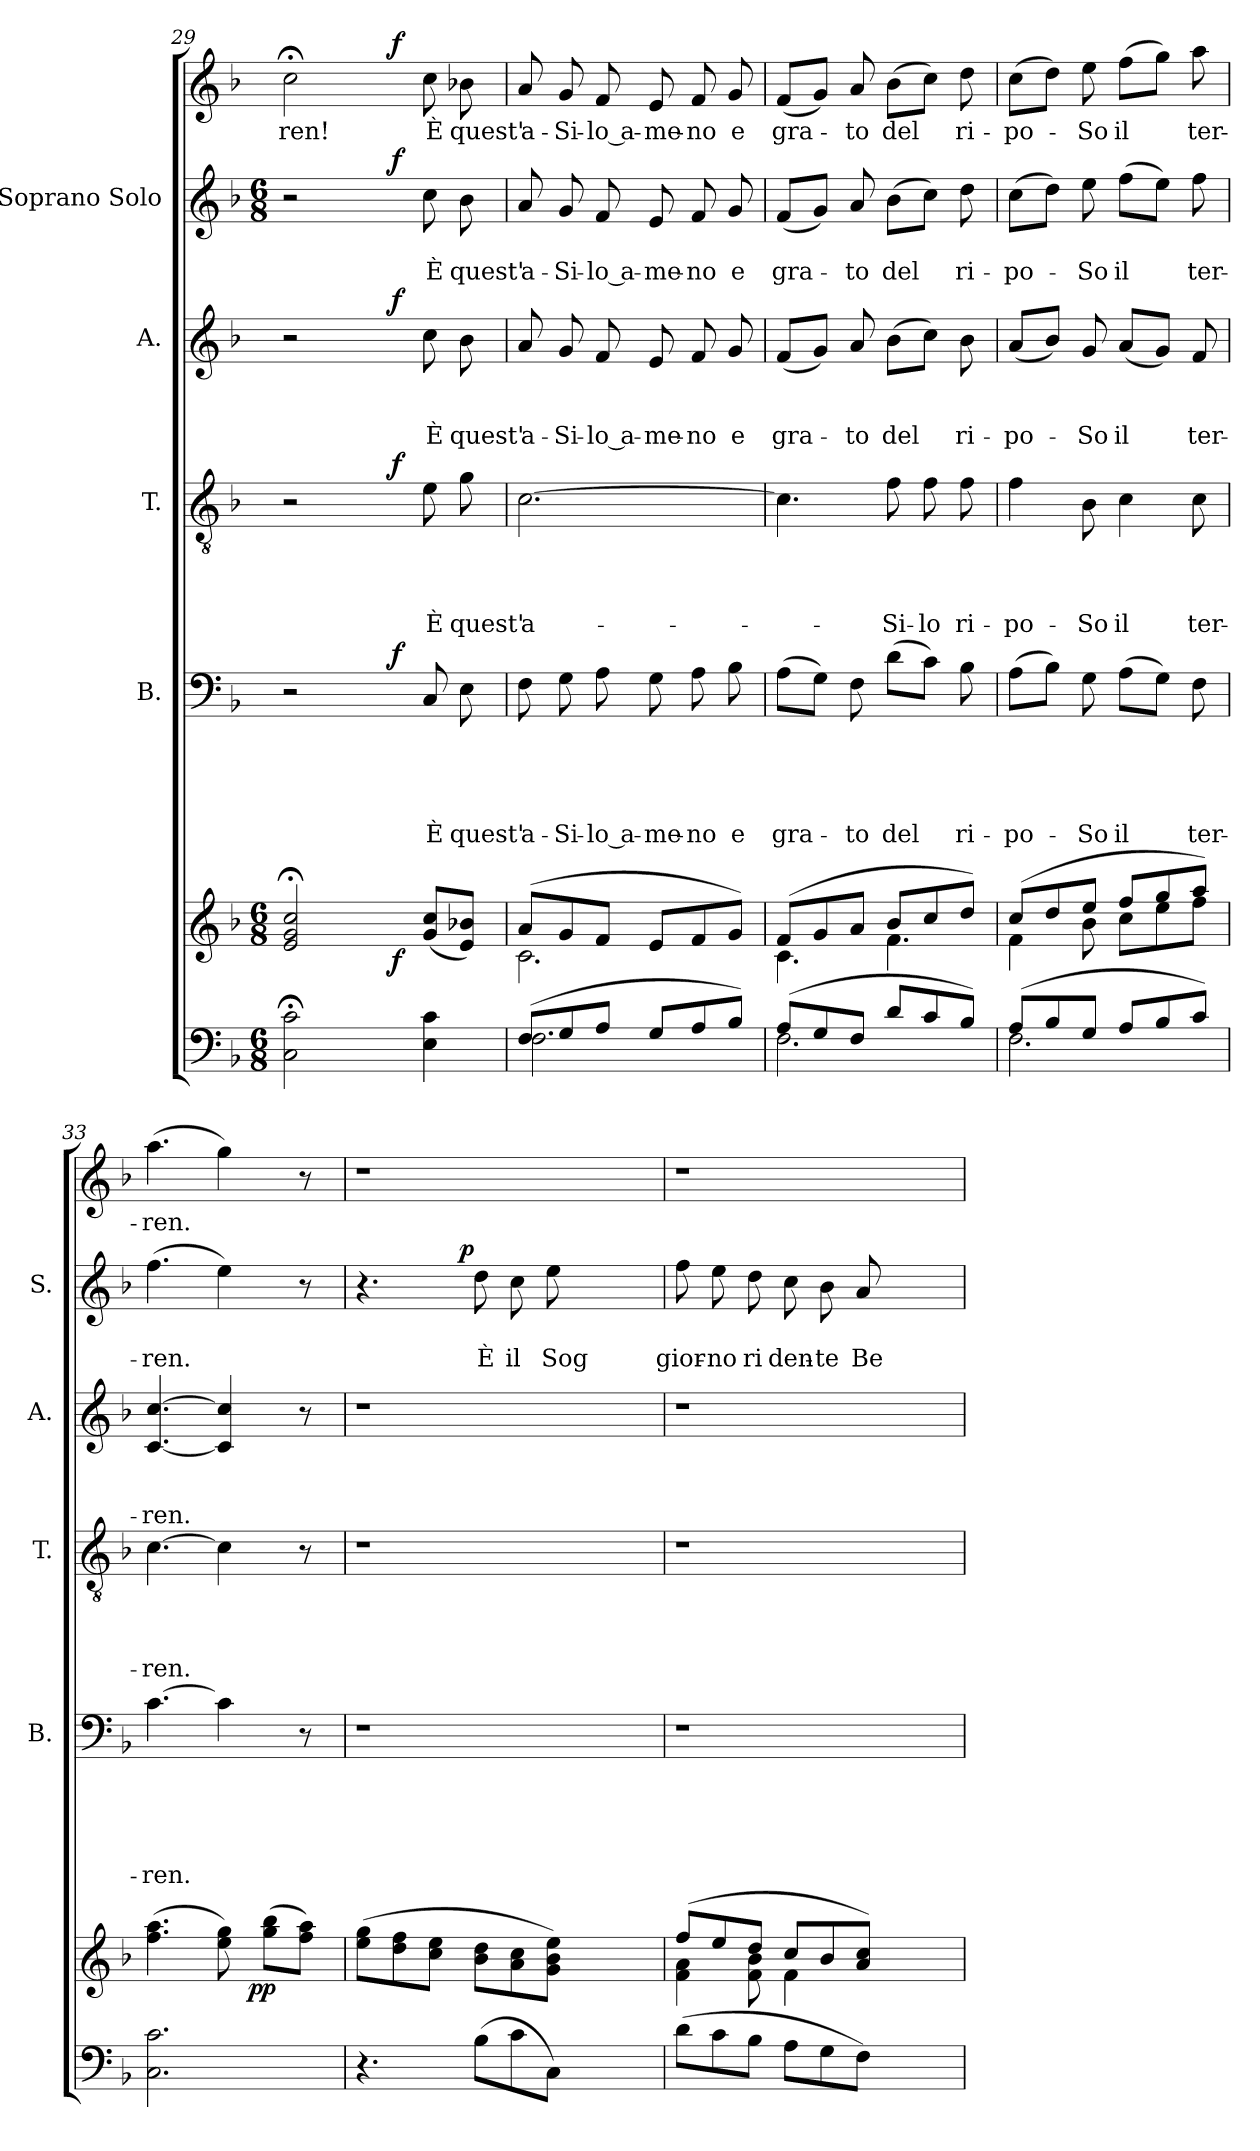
**kern	**kern	**dynam	**kern	**text	**text	**text	**text	**text	**dynam	**kern	**text	**text	**text	**text	**dynam	**kern	**text	**text	**text	**dynam	**kern	**text	**text	**dynam	**kern	**text	**dynam
*part7	*part6	*part6	*part5	*part5	*part5	*part5	*part5	*part5	*part5	*part4	*part4	*part4	*part4	*part4	*part4	*part3	*part3	*part3	*part3	*part3	*part2	*part2	*part2	*part2	*part1	*part1	*part1
*staff7	*staff6	*staff6	*staff5	*staff5	*staff5	*staff5	*staff5	*staff5	*staff5	*staff4	*staff4	*staff4	*staff4	*staff4	*staff4	*staff3	*staff3	*staff3	*staff3	*staff3	*staff2	*staff2	*staff2	*staff2	*staff1	*staff1	*staff1
*	*	*	*I"B.	*	*	*	*	*	*	*I"T.	*	*	*	*	*	*I"A.	*	*	*	*	*I"Soprano Solo	*	*	*	*	*	*
*	*	*	*I'B.	*	*	*	*	*	*	*I'T.	*	*	*	*	*	*I'A.	*	*	*	*	*I'S.	*	*	*	*	*	*
!!LO:PB:g=z
*clefF4	*clefG2	*	*clefF4	*	*	*	*	*	*	*clefGv2	*	*	*	*	*	*clefG2	*	*	*	*	*clefG2	*	*	*	*clefG2	*	*
*k[b-]	*k[b-]	*	*k[b-]	*	*	*	*	*	*	*k[b-]	*	*	*	*	*	*k[b-]	*	*	*	*	*k[b-]	*	*	*	*k[b-]	*	*
*F:	*F:	*	*F:	*	*	*	*	*	*	*F:	*	*	*	*	*	*F:	*	*	*	*	*F:	*	*	*	*F:	*	*
*M6/8	*M6/8	*	*	*	*	*	*	*	*	*	*	*	*	*	*	*	*	*	*	*	*M6/8	*	*	*	*	*	*
=29	=29	=29	=29	=29	=29	=29	=29	=29	=29	=29	=29	=29	=29	=29	=29	=29	=29	=29	=29	=29	=29	=29	=29	=29	=29	=29	=29
!	!	!	!	!	!	!	!	!	!	!	!	!	!	!	!	!	!	!	!	!	!	!	!	!	!	!LO:LY:b	!
*	*^	*	*^	*	*	*	*	*	*	*^	*	*	*	*	*	*^	*	*	*	*	*^	*	*	*	*^	*	*
2C\;< 2c\;<	2e/; 2g/; 2cc/;	4ryy	.	2r	4ryy	.	.	.	.	.	.	2r	4ryy	.	.	.	.	.	2r	4ryy	.	.	.	.	2r	4ryy	.	.	.	2cc;<\	4ryy	ren!	.
.	.	8ryy	.	.	8ryy	.	.	.	.	.	.	.	8ryy	.	.	.	.	.	.	8ryy	.	.	.	.	.	8ryy	.	.	.	.	8ryy	.	.
.	.	32ryy	.	.	32ryy	.	.	.	.	.	.	.	32ryy	.	.	.	.	.	.	32ryy	.	.	.	.	.	32ryy	.	.	.	.	32ryy	.	.
!	!	!	!LO:DY:b	!	!	!	!	!	!	!	!LO:DY:a	!	!	!	!	!	!	!LO:DY:a	!	!	!	!	!	!LO:DY:a	!	!	!	!	!LO:DY:a	!	!	!	!LO:DY:a
.	.	4ryy	f	.	4ryy	.	.	.	.	.	f	.	4ryy	.	.	.	.	f	.	4ryy	.	.	.	f	.	4ryy	.	.	f	.	4ryy	.	f
!	!	!	!	!	!	!	!	!	!	!LO:LY:b	!	!	!	!	!	!	!LO:LY:b	!	!	!	!	!	!LO:LY:b	!	!	!	!	!LO:LY:b	!	!	!	!LO:LY:b	!
4E\ 4c\	(<8g/ 8cc/L	.	.	8C/	.	.	.	.	.	È	.	8e\	.	.	.	.	È	.	8cc\	.	.	.	È	.	8cc\	.	.	-È	.	8cc\	.	È	.
!	!	!	!	!	!	!	!	!	!	!LO:LY:b	!	!	!	!	!	!	!LO:LY:b	!	!	!	!	!	!LO:LY:b	!	!	!	!	!LO:LY:b	!	!	!	!LO:LY:b	!
.	8e/ 8b-X/J)	.	.	8E\	.	.	.	.	.	quest'	.	8g\	.	.	.	.	quest'	.	8b-\	.	.	.	quest'	.	8b-\	.	.	quest'	.	8b-X\	.	quest'	.
.	.	16.ryy	.	.	16.ryy	.	.	.	.	.	.	.	16.ryy	.	.	.	.	.	.	16.ryy	.	.	.	.	.	16.ryy	.	.	.	.	16.ryy	.	.
=30	=30	=30	=30	=30	=30	=30	=30	=30	=30	=30	=30	=30	=30	=30	=30	=30	=30	=30	=30	=30	=30	=30	=30	=30	=30	=30	=30	=30	=30	=30	=30	=30	=30
*^	*	*	*	*	*	*	*	*	*	*	*	*	*	*	*	*	*	*	*	*	*	*	*	*	*	*	*	*	*	*	*	*	*
!	!	!	!	!	!	!	!	!	!	!	!LO:LY:b	!	!	!	!	!	!	!LO:LY:b	!	!	!	!	!	!LO:LY:b	!	!	!	!	!LO:LY:b	!	!	!	!LO:LY:b	!
*	*	*	*	*	*v	*v	*	*	*	*	*	*	*	*	*	*	*	*	*	*v	*v	*	*	*	*	*v	*v	*	*	*	*v	*v	*	*
*	*	*	*	*	*	*	*	*	*	*	*	*v	*v	*	*	*	*	*	*	*	*	*	*	*	*	*	*	*	*	*
(>8F/L	2.F\	(>8a/L	2.c\	.	8F\	.	.	.	.	a-	.	[>2.c\	.	.	.	a-	.	8a/	.	.	a-	.	8a/	.	a-	.	8a/	a-	.
!	!	!	!	!	!	!	!	!	!	!LO:LY:b	!	!	!	!	!	!	!	!	!	!	!LO:LY:b	!	!	!	!LO:LY:b	!	!	!LO:LY:b	!
8G/	.	8g/	.	.	8G\	.	.	.	.	-Si-	.	.	.	.	.	.	.	8g/	.	.	-Si-	.	8g/	.	-Si-	.	8g/	-Si-	.
!	!	!	!	!	!	!	!	!	!	!LO:LY:b:rj	!	!	!	!	!	!	!	!	!	!	!LO:LY:b:rj	!	!	!	!LO:LY:b:rj	!	!	!LO:LY:b:rj	!
8A/J	.	8f/J	.	.	8A\	.	.	.	.	-lo a-	.	.	.	.	.	.	.	8f/	.	.	-lo a-	.	8f/	.	-lo a-	.	8f/	-lo a-	.
!	!	!	!	!	!	!	!	!	!	!LO:LY:b:rj	!	!	!	!	!	!	!	!	!	!	!LO:LY:b:rj	!	!	!	!LO:LY:b:rj	!	!	!LO:LY:b:rj	!
8G/L	.	8e/L	.	.	8G\	.	.	.	.	-me-	.	.	.	.	.	.	.	8e/	.	.	-me-	.	8e/	.	-me-	.	8e/	-me-	.
!	!	!	!	!	!	!	!	!	!	!LO:LY:b:rj	!	!	!	!	!	!	!	!	!	!	!LO:LY:b:rj	!	!	!	!LO:LY:b:rj	!	!	!LO:LY:b:rj	!
8A/	.	8f/	.	.	8A\	.	.	.	.	-no	.	.	.	.	.	.	.	8f/	.	.	-no	.	8f/	.	-no	.	8f/	-no	.
!	!	!	!	!	!	!	!	!	!	!LO:LY:b	!	!	!	!	!	!	!	!	!	!	!LO:LY:b	!	!	!	!LO:LY:b	!	!	!LO:LY:b	!
8B-/J)	.	8g/J)	.	.	8B-\	.	.	.	.	e	.	.	.	.	.	.	.	8g/	.	.	e	.	8g/	.	e	.	8g/	e	.
=31	=31	=31	=31	=31	=31	=31	=31	=31	=31	=31	=31	=31	=31	=31	=31	=31	=31	=31	=31	=31	=31	=31	=31	=31	=31	=31	=31	=31	=31
!	!	!	!	!	!	!	!	!	!	!LO:LY:b	!	!	!	!	!	!	!	!	!	!	!LO:LY:b	!	!	!	!LO:LY:b	!	!	!LO:LY:b	!
(>8A/L	2.F\	(>8f/L	4.c\	.	(>8A\L	.	.	.	.	gra-	.	4.c\]	.	.	.	.	.	(<8f/L	.	.	gra-	.	(<8f/L	.	gra-	.	(<8f/L	gra-	.
8G/	.	8g/	.	.	8G\J)	.	.	.	.	.	.	.	.	.	.	.	.	8g/J)	.	.	.	.	8g/J)	.	.	.	8g/J)	.	.
!	!	!	!	!	!	!	!	!	!	!LO:LY:b	!	!	!	!	!	!	!	!	!	!	!LO:LY:b	!	!	!	!LO:LY:b	!	!	!LO:LY:b	!
8F/J	.	8a/J	.	.	8F\	.	.	.	.	-to	.	.	.	.	.	.	.	8a/	.	.	-to	.	8a/	.	-to	.	8a/	-to	.
!	!	!	!	!	!	!	!	!	!	!LO:LY:b	!	!	!	!	!	!LO:LY:b	!	!	!	!	!LO:LY:b	!	!	!	!LO:LY:b	!	!	!LO:LY:b	!
8d/L	.	8b-/L	4.f\	.	(>8d\L	.	.	.	.	del	.	8f\	.	.	.	-Si-	.	(>8b-\L	.	.	del	.	(>8b-\L	.	del	.	(>8b-\L	del	.
!	!	!	!	!	!	!	!	!	!	!	!	!	!	!	!	!LO:LY:b:rj	!	!	!	!	!	!	!	!	!	!	!	!	!
8c/	.	8cc/	.	.	8c\J)	.	.	.	.	.	.	8f\	.	.	.	-lo	.	8cc\J)	.	.	.	.	8cc\J)	.	.	.	8cc\J)	.	.
!	!	!	!	!	!	!	!	!	!	!LO:LY:b	!	!	!	!	!	!LO:LY:b	!	!	!	!	!LO:LY:b	!	!	!	!LO:LY:b	!	!	!LO:LY:b	!
8B-/J)	.	8dd/J)	.	.	8B-\	.	.	.	.	ri-	.	8f\	.	.	.	ri-	.	8b-\	.	.	ri-	.	8dd\	.	ri-	.	8dd\	ri-	.
=32	=32	=32	=32	=32	=32	=32	=32	=32	=32	=32	=32	=32	=32	=32	=32	=32	=32	=32	=32	=32	=32	=32	=32	=32	=32	=32	=32	=32	=32
!	!	!	!	!	!	!	!	!	!	!LO:LY:b	!	!	!	!	!	!LO:LY:b	!	!	!	!	!LO:LY:b	!	!	!	!LO:LY:b	!	!	!LO:LY:b	!
(>8A/L	2.F\	(>8cc/L	4f\	.	(>8A\L	.	.	.	.	-po-	.	4f\	.	.	.	-po-	.	(<8a/L	.	.	-po-	.	(>8cc\L	.	-po-	.	(>8cc\L	-po-	.
8B-/	.	8dd/	.	.	8B-\J)	.	.	.	.	.	.	.	.	.	.	.	.	8b-/J)	.	.	.	.	8dd\J)	.	.	.	8dd\J)	.	.
!	!	!	!	!	!	!	!	!	!	!LO:LY:b	!	!	!	!	!	!LO:LY:b	!	!	!	!	!LO:LY:b	!	!	!	!LO:LY:b	!	!	!LO:LY:b	!
8G/J	.	8ee/J	8b-\	.	8G\	.	.	.	.	-So	.	8B-\	.	.	.	-So	.	8g/	.	.	-So	.	8ee\	.	-So	.	8ee\	-So	.
!	!	!	!	!	!	!	!	!	!	!LO:LY:b	!	!	!	!	!	!LO:LY:b	!	!	!	!	!LO:LY:b	!	!	!	!LO:LY:b	!	!	!LO:LY:b	!
8A/L	.	8ff/L	8cc\L	.	(>8A\L	.	.	.	.	il	.	4c\	.	.	.	il	.	(<8a/L	.	.	il	.	(>8ff\L	.	il	.	(>8ff\L	il	.
8B-/	.	8gg/	8ee\	.	8G\J)	.	.	.	.	.	.	.	.	.	.	.	.	8g/J)	.	.	.	.	8ee\J)	.	.	.	8gg\J)	.	.
!	!	!	!	!	!	!	!	!	!	!LO:LY:b	!	!	!	!	!	!LO:LY:b	!	!	!	!	!LO:LY:b	!	!	!	!LO:LY:b	!	!	!LO:LY:b	!
8c/J)	.	8aa/J)	8ff\J	.	8F\	.	.	.	.	ter-	.	8c\	.	.	.	ter-	.	8f/	.	.	ter-	.	8ff\	.	ter-	.	8aa\	ter-	.
*v	*v	*	*	*	*	*	*	*	*	*	*	*	*	*	*	*	*	*	*	*	*	*	*	*	*	*	*	*	*
=33	=33	=33	=33	=33	=33	=33	=33	=33	=33	=33	=33	=33	=33	=33	=33	=33	=33	=33	=33	=33	=33	=33	=33	=33	=33	=33	=33	=33
!	!	!	!	!	!	!	!	!	!LO:LY:b	!	!	!	!	!	!LO:LY:b	!	!	!	!	!LO:LY:b	!	!	!	!LO:LY:b	!	!	!LO:LY:b	!
2.C\ 2.c\	(>4.ff\ 4.aa\	4...ryy	.	[>4.c\	.	.	.	.	-ren.	.	[>4.c\	.	.	.	-ren.	.	[<4.c/ [>4.cc/	.	.	-ren.	.	(>4.ff\	.	-ren.	.	(>4.aa\	-ren.	.
.	8ee\ 8gg\)	.	.	4c\]	.	.	.	.	.	.	4c\]	.	.	.	.	.	4c/] 4cc/]	.	.	.	.	4ee\)	.	.	.	4gg\)	.	.
!	!	!	!LO:DY:b	!	!	!	!	!	!	!	!	!	!	!	!	!	!	!	!	!	!	!	!	!	!	!	!	!
.	.	4ryy	pp	.	.	.	.	.	.	.	.	.	.	.	.	.	.	.	.	.	.	.	.	.	.	.	.	.
.	(>8gg\ 8bb-\L	.	.	.	.	.	.	.	.	.	.	.	.	.	.	.	.	.	.	.	.	.	.	.	.	.	.	.
.	8ff\ 8aa\J)	.	.	8r	.	.	.	.	.	.	8r	.	.	.	.	.	8r	.	.	.	.	8r	.	.	.	8r	.	.
.	.	32ryy	.	.	.	.	.	.	.	.	.	.	.	.	.	.	.	.	.	.	.	.	.	.	.	.	.	.
*	*v	*v	*	*	*	*	*	*	*	*	*	*	*	*	*	*	*	*	*	*	*	*	*	*	*	*	*	*
!!LO:LB:g=z
=34	=34	=34	=34	=34	=34	=34	=34	=34	=34	=34	=34	=34	=34	=34	=34	=34	=34	=34	=34	=34	=34	=34	=34	=34	=34	=34	=34
*	*	*	*	*	*	*	*	*	*	*	*	*	*	*	*	*	*	*	*	*	*^	*	*	*	*	*	*
4.r	(>8ee\ 8gg\L	.	1r	.	.	.	.	.	.	1r	.	.	.	.	.	1r	.	.	.	.	4.r	4ryy	.	.	.	1r	.	.
.	8dd\ 8ff\	.	.	.	.	.	.	.	.	.	.	.	.	.	.	.	.	.	.	.	.	.	.	.	.	.	.	.
.	8cc\ 8ee\J	.	.	.	.	.	.	.	.	.	.	.	.	.	.	.	.	.	.	.	.	16.ryy	.	.	.	.	.	.
!	!	!	!	!	!	!	!	!	!	!	!	!	!	!	!	!	!	!	!	!	!	!	!	!	!LO:DY:a	!	!	!
.	.	.	.	.	.	.	.	.	.	.	.	.	.	.	.	.	.	.	.	.	.	2ryy	.	.	p	.	.	.
!	!	!	!	!	!	!	!	!	!	!	!	!	!	!	!	!	!	!	!	!	!	!	!	!LO:LY:b	!	!	!	!
(>8B-\L	8b-\ 8dd\L	.	.	.	.	.	.	.	.	.	.	.	.	.	.	.	.	.	.	.	8dd\	.	.	È	.	.	.	.
!	!	!	!	!	!	!	!	!	!	!	!	!	!	!	!	!	!	!	!	!	!	!	!	!LO:LY:b	!	!	!	!
8c\	8a\ 8cc\	.	.	.	.	.	.	.	.	.	.	.	.	.	.	.	.	.	.	.	8cc\	.	.	il	.	.	.	.
!	!	!	!	!	!	!	!	!	!	!	!	!	!	!	!	!	!	!	!	!	!	!	!	!LO:LY:b	!	!	!	!
8C\J)	8g\ 8b-\ 8ee\J)	.	.	.	.	.	.	.	.	.	.	.	.	.	.	.	.	.	.	.	8ee\	.	.	Sog	.	.	.	.
4ryy	4ryy	.	.	.	.	.	.	.	.	.	.	.	.	.	.	.	.	.	.	.	4ryy	.	.	.	.	.	.	.
.	.	.	.	.	.	.	.	.	.	.	.	.	.	.	.	.	.	.	.	.	.	8ryy	.	.	.	.	.	.
.	.	.	.	.	.	.	.	.	.	.	.	.	.	.	.	.	.	.	.	.	.	32ryy	.	.	.	.	.	.
=35	=35	=35	=35	=35	=35	=35	=35	=35	=35	=35	=35	=35	=35	=35	=35	=35	=35	=35	=35	=35	=35	=35	=35	=35	=35	=35	=35	=35
*	*^	*	*	*	*	*	*	*	*	*	*	*	*	*	*	*	*	*	*	*	*	*	*	*	*	*	*	*
!	!	!	!	!	!	!	!	!	!	!	!	!	!	!	!	!	!	!	!	!	!	!	!	!	!LO:LY:b	!	!	!	!
*	*	*	*	*	*	*	*	*	*	*	*	*	*	*	*	*	*	*	*	*	*	*v	*v	*	*	*	*	*	*
(>8d\L	(>8ff/L	4f\ 4a\	.	1r	.	.	.	.	.	.	1r	.	.	.	.	.	1r	.	.	.	.	8ff\	.	gior-	.	1r	.	.
!	!	!	!	!	!	!	!	!	!	!	!	!	!	!	!	!	!	!	!	!	!	!	!	!LO:LY:b:rj	!	!	!	!
8c\	8ee/	.	.	.	.	.	.	.	.	.	.	.	.	.	.	.	.	.	.	.	.	8ee\	.	-no	.	.	.	.
!	!	!	!	!	!	!	!	!	!	!	!	!	!	!	!	!	!	!	!	!	!	!	!	!LO:LY:b	!	!	!	!
8B-\J	8dd/J	8f\ 8b-\	.	.	.	.	.	.	.	.	.	.	.	.	.	.	.	.	.	.	.	8dd\	.	ri	.	.	.	.
!	!	!	!	!	!	!	!	!	!	!	!	!	!	!	!	!	!	!	!	!	!	!	!	!LO:LY:b	!	!	!	!
8A\L	8cc/L	4f\	.	.	.	.	.	.	.	.	.	.	.	.	.	.	.	.	.	.	.	8cc\	.	den-	.	.	.	.
!	!	!	!	!	!	!	!	!	!	!	!	!	!	!	!	!	!	!	!	!	!	!	!	!LO:LY:b:rj	!	!	!	!
8G\	8b-/	.	.	.	.	.	.	.	.	.	.	.	.	.	.	.	.	.	.	.	.	8b-\	.	-te	.	.	.	.
!	!	!	!	!	!	!	!	!	!	!	!	!	!	!	!	!	!	!	!	!	!	!	!	!LO:LY:b	!	!	!	!
8F\J)	8a/ 8cc/J)	4ryy	.	.	.	.	.	.	.	.	.	.	.	.	.	.	.	.	.	.	.	8a/	.	Be-	.	.	.	.
4ryy	4ryy	.	.	.	.	.	.	.	.	.	.	.	.	.	.	.	.	.	.	.	.	4ryy	.	.	.	.	.	.
.	.	8ryy	.	.	.	.	.	.	.	.	.	.	.	.	.	.	.	.	.	.	.	.	.	.	.	.	.	.
*	*v	*v	*	*	*	*	*	*	*	*	*	*	*	*	*	*	*	*	*	*	*	*	*	*	*	*	*	*
=	=	=	=	=	=	=	=	=	=	=	=	=	=	=	=	=	=	=	=	=	=	=	=	=	=	=	=
*-	*-	*-	*-	*-	*-	*-	*-	*-	*-	*-	*-	*-	*-	*-	*-	*-	*-	*-	*-	*-	*-	*-	*-	*-	*-	*-	*-
